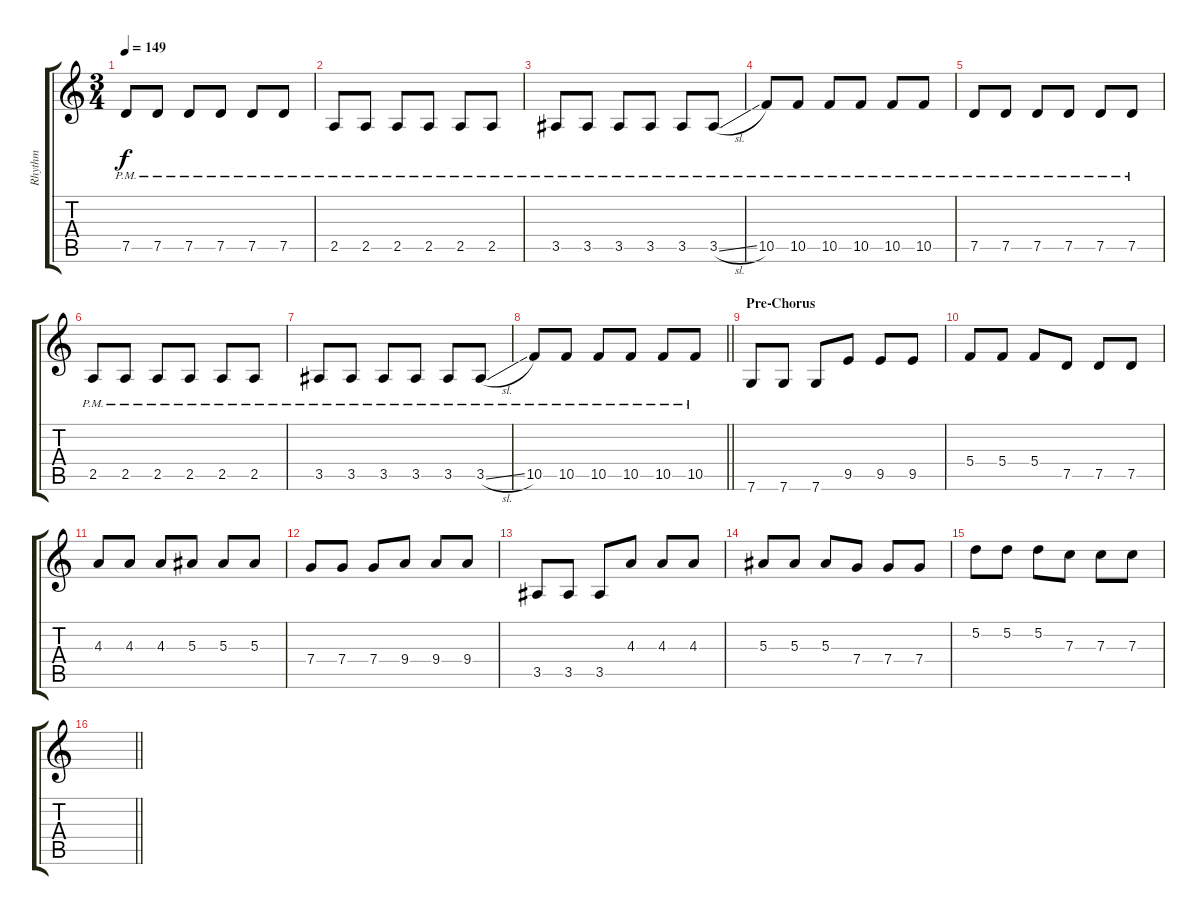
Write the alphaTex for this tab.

\track ("Rhythm" "Rhythm") {instrument distortionguitar}
\staff {score tabs}
\tuning (D4 A3 F3 C3 G2 C2) {hide}
\ts (3 4)
\section ("" "")
\tempo 149
\clef g2
\ks c
7.5{pm}.8{dy f} 7.5{pm}.8 7.5{pm}.8 7.5{pm}.8 7.5{pm}.8 7.5{pm}.8 |
2.5{pm}.8 2.5{pm}.8 2.5{pm}.8 2.5{pm}.8 2.5{pm}.8 2.5{pm}.8 |
3.5{pm}.8 3.5{pm}.8 3.5{pm}.8 3.5{pm}.8 3.5{pm}.8 3.5{sl pm}.8 |
10.5{pm}.8 10.5{pm}.8 10.5{pm}.8 10.5{pm}.8 10.5{pm}.8 10.5{pm}.8 |
7.5{pm}.8 7.5{pm}.8 7.5{pm}.8 7.5{pm}.8 7.5{pm}.8 7.5{pm}.8 |
2.5{pm}.8 2.5{pm}.8 2.5{pm}.8 2.5{pm}.8 2.5{pm}.8 2.5{pm}.8 |
3.5{pm}.8 3.5{pm}.8 3.5{pm}.8 3.5{pm}.8 3.5{pm}.8 3.5{sl pm}.8 |
\barLineRight lightlight
10.5{pm}.8 10.5{pm}.8 10.5{pm}.8 10.5{pm}.8 10.5{pm}.8 10.5{pm}.8 |
\section ("" "Pre-Chorus")
7.6.8 7.6.8 7.6.8 9.5.8 9.5.8 9.5.8 |
5.4.8 5.4.8 5.4.8 7.5.8 7.5.8 7.5.8 |
4.3.8 4.3.8 4.3.8 5.3.8 5.3.8 5.3.8 |
7.4.8 7.4.8 7.4.8 9.4.8 9.4.8 9.4.8 |
3.5.8 3.5.8 3.5.8 4.3.8 4.3.8 4.3.8 |
5.3.8 5.3.8 5.3.8 7.4.8 7.4.8 7.4.8 |
5.2.8 5.2.8 5.2.8 7.3.8 7.3.8 7.3.8 |
\barLineRight lightlight
